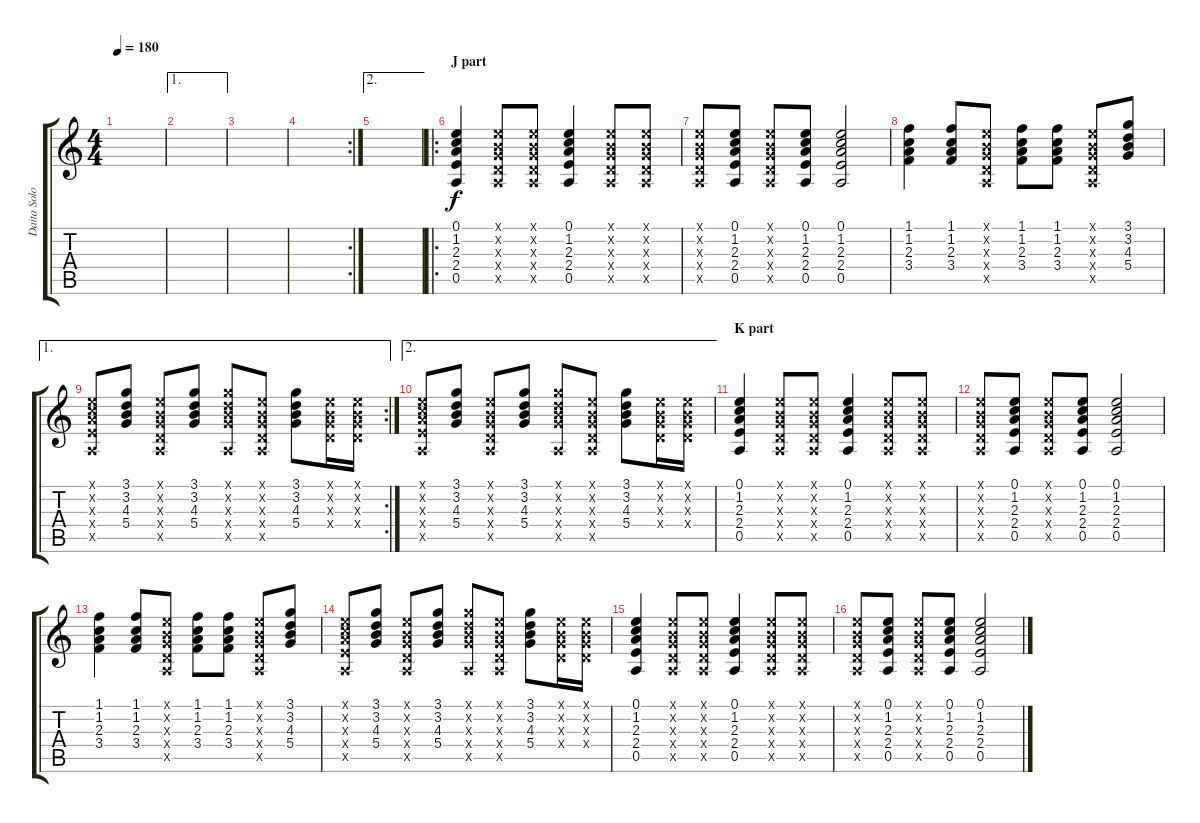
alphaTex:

\track ("Daita Solo" "Daita Solo") {instrument distortionguitar}
\staff {score tabs}
\tuning (E4 B3 G3 D3 A2 E2) {hide}
\ts (4 4)
\tempo 180
\clef g2
\ks c
|
\ae 1
|
|
\rc 2
|
\ae 2
|
\ro
\section ("" "J part")
(0.1 1.2 2.3 2.4 0.5).4 (0.1{x} 0.2{x} 0.3{x} 0.4{x} 0.5{x}).8 (0.1{x} 0.2{x} 0.3{x} 0.4{x} 0.5{x}).8 (0.1 1.2 2.3 2.4 0.5).4 (0.1{x} 0.2{x} 0.3{x} 0.4{x} 0.5{x}).8 (0.1{x} 0.2{x} 0.3{x} 0.4{x} 0.5{x}).8 |
(0.1{x} 0.2{x} 0.3{x} 0.4{x} 0.5{x}).8 (0.1 1.2 2.3 2.4 0.5).8 (0.1{x} 0.2{x} 0.3{x} 0.4{x} 0.5{x}).8 (0.1 1.2 2.3 2.4 0.5).8 (0.1 1.2 2.3 2.4 0.5).2 |
(1.1 1.2 2.3 3.4).4 (1.1 1.2 2.3 3.4).8 (0.1{x} 0.2{x} 0.3{x} 0.4{x} 0.5{x}).8 (1.1 1.2 2.3 3.4).8 (1.1 1.2 2.3 3.4).8 (0.1{x} 0.2{x} 0.3{x} 0.4{x} 0.5{x}).8 (3.1 3.2 4.3 5.4).8 |
\ae 1
\rc 2
(0.1{x} 1.2{x} 2.3{x} 2.4{x} 0.5{x}).8 (3.1 3.2 4.3 5.4).8 (0.1{x} 0.2{x} 0.3{x} 0.4{x} 0.5{x}).8 (3.1 3.2 4.3 5.4).8 (3.1{x} 3.2{x} 4.3{x} 5.4{x} 0.5{x}).8 (0.1{x} 0.2{x} 0.3{x} 0.4{x} 0.5{x}).8 (3.1 3.2 4.3 5.4).8 (0.1{x} 0.2{x} 0.3{x} 0.4{x}).16 (0.1{x} 0.2{x} 0.3{x} 0.4{x}).16 |
\ae 2
(0.1{x} 1.2{x} 2.3{x} 2.4{x} 0.5{x}).8 (3.1 3.2 4.3 5.4).8 (0.1{x} 0.2{x} 0.3{x} 0.4{x} 0.5{x}).8 (3.1 3.2 4.3 5.4).8 (3.1{x} 3.2{x} 4.3{x} 5.4{x} 0.5{x}).8 (0.1{x} 0.2{x} 0.3{x} 0.4{x} 0.5{x}).8 (3.1 3.2 4.3 5.4).8 (0.1{x} 0.2{x} 0.3{x} 0.4{x}).16 (0.1{x} 0.2{x} 0.3{x} 0.4{x}).16 |
\section ("" "K part")
(0.1 1.2 2.3 2.4 0.5).4 (0.1{x} 0.2{x} 0.3{x} 0.4{x} 0.5{x}).8 (0.1{x} 0.2{x} 0.3{x} 0.4{x} 0.5{x}).8 (0.1 1.2 2.3 2.4 0.5).4 (0.1{x} 0.2{x} 0.3{x} 0.4{x} 0.5{x}).8 (0.1{x} 0.2{x} 0.3{x} 0.4{x} 0.5{x}).8 |
(0.1{x} 0.2{x} 0.3{x} 0.4{x} 0.5{x}).8 (0.1 1.2 2.3 2.4 0.5).8 (0.1{x} 0.2{x} 0.3{x} 0.4{x} 0.5{x}).8 (0.1 1.2 2.3 2.4 0.5).8 (0.1 1.2 2.3 2.4 0.5).2 |
(1.1 1.2 2.3 3.4).4 (1.1 1.2 2.3 3.4).8 (0.1{x} 0.2{x} 0.3{x} 0.4{x} 0.5{x}).8 (1.1 1.2 2.3 3.4).8 (1.1 1.2 2.3 3.4).8 (0.1{x} 0.2{x} 0.3{x} 0.4{x} 0.5{x}).8 (3.1 3.2 4.3 5.4).8 |
(0.1{x} 1.2{x} 2.3{x} 2.4{x} 0.5{x}).8 (3.1 3.2 4.3 5.4).8 (0.1{x} 0.2{x} 0.3{x} 0.4{x} 0.5{x}).8 (3.1 3.2 4.3 5.4).8 (3.1{x} 3.2{x} 4.3{x} 5.4{x} 0.5{x}).8 (0.1{x} 0.2{x} 0.3{x} 0.4{x} 0.5{x}).8 (3.1 3.2 4.3 5.4).8 (0.1{x} 0.2{x} 0.3{x} 0.4{x}).16 (0.1{x} 0.2{x} 0.3{x} 0.4{x}).16 |
(0.1 1.2 2.3 2.4 0.5).4 (0.1{x} 0.2{x} 0.3{x} 0.4{x} 0.5{x}).8 (0.1{x} 0.2{x} 0.3{x} 0.4{x} 0.5{x}).8 (0.1 1.2 2.3 2.4 0.5).4 (0.1{x} 0.2{x} 0.3{x} 0.4{x} 0.5{x}).8 (0.1{x} 0.2{x} 0.3{x} 0.4{x} 0.5{x}).8 |
(0.1{x} 0.2{x} 0.3{x} 0.4{x} 0.5{x}).8 (0.1 1.2 2.3 2.4 0.5).8 (0.1{x} 0.2{x} 0.3{x} 0.4{x} 0.5{x}).8 (0.1 1.2 2.3 2.4 0.5).8 (0.1 1.2 2.3 2.4 0.5).2
